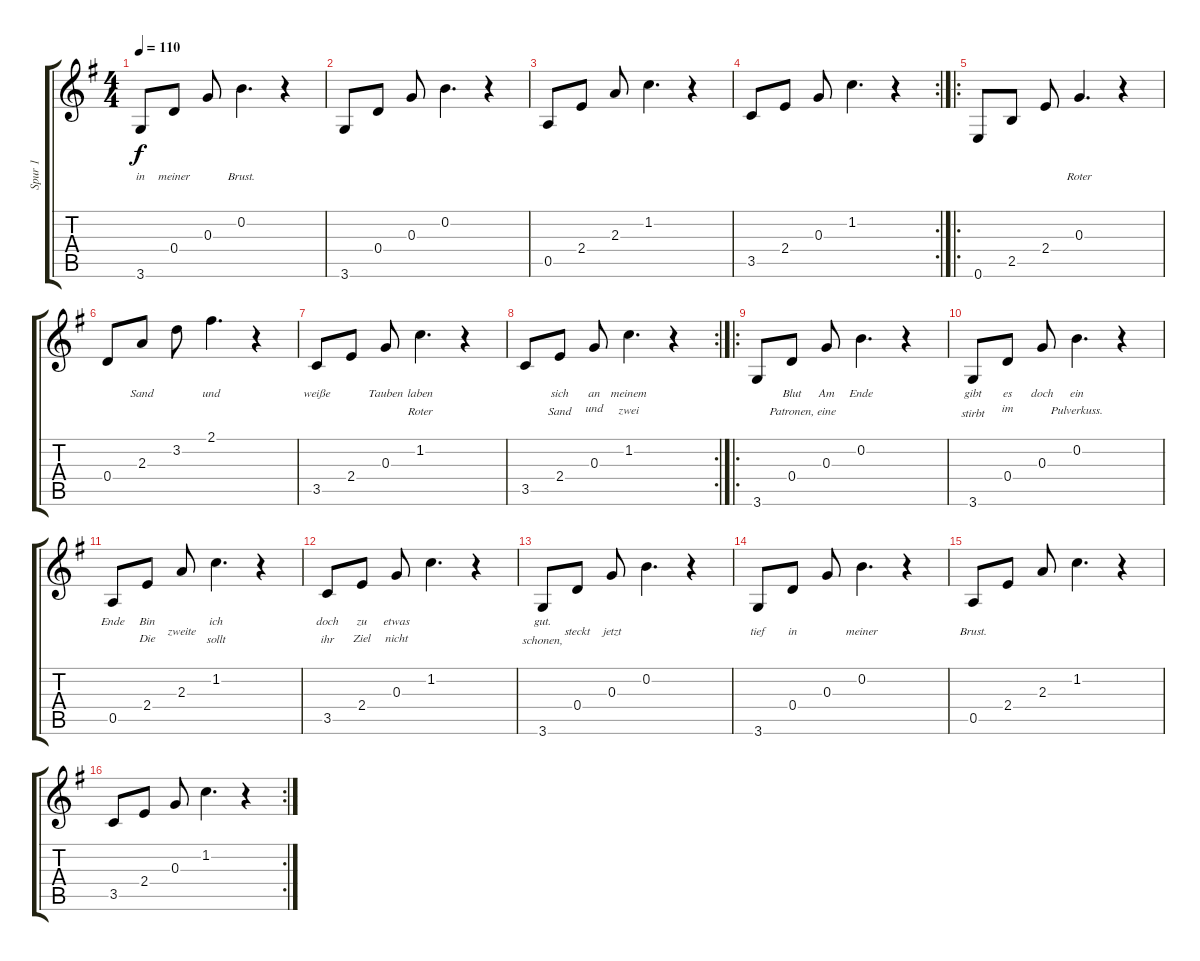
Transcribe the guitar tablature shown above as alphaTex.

\track ("Spur 1" "Spur 1") {instrument acousticguitarsteel}
\staff {score tabs}
\tuning (E4 B3 G3 D3 A2 E2) {hide}
\ts (4 4)
\tempo 110
\clef g2
\ks g
3.6.8{lyrics (0 "") lyrics (1 "in") lyrics (2 "") lyrics (3 "") lyrics (4 "") dy f} 0.4.8{lyrics (0 "") lyrics (1 "meiner") lyrics (2 "") lyrics (3 "") lyrics (4 "")} 0.3.8{lyrics (0 "") lyrics (1 "") lyrics (2 "") lyrics (3 "") lyrics (4 "")} 0.2.4{d lyrics (0 "") lyrics (1 "Brust.") lyrics (2 "") lyrics (3 "") lyrics (4 "")} r.4 |
3.6.8{lyrics (0 "") lyrics (1 "") lyrics (2 "") lyrics (3 "") lyrics (4 "")} 0.4.8{lyrics (0 "") lyrics (1 "") lyrics (2 "") lyrics (3 "") lyrics (4 "")} 0.3.8{lyrics (0 "") lyrics (1 "") lyrics (2 "") lyrics (3 "") lyrics (4 "")} 0.2.4{d lyrics (0 "") lyrics (1 "") lyrics (2 "") lyrics (3 "") lyrics (4 "")} r.4 |
0.5.8{lyrics (0 "") lyrics (1 "") lyrics (2 "") lyrics (3 "") lyrics (4 "")} 2.4.8{lyrics (0 "") lyrics (1 "") lyrics (2 "") lyrics (3 "") lyrics (4 "")} 2.3.8{lyrics (0 "") lyrics (1 "") lyrics (2 "") lyrics (3 "") lyrics (4 "")} 1.2.4{d lyrics (0 "") lyrics (1 "") lyrics (2 "") lyrics (3 "") lyrics (4 "")} r.4 |
\rc 2
3.5.8{lyrics (0 "") lyrics (1 "") lyrics (2 "") lyrics (3 "") lyrics (4 "")} 2.4.8{lyrics (0 "") lyrics (1 "") lyrics (2 "") lyrics (3 "") lyrics (4 "")} 0.3.8{lyrics (0 "") lyrics (1 "") lyrics (2 "") lyrics (3 "") lyrics (4 "")} 1.2.4{d lyrics (0 "") lyrics (1 "") lyrics (2 "") lyrics (3 "") lyrics (4 "")} r.4 |
\ro
0.6.8{lyrics (0 "") lyrics (1 "") lyrics (2 "") lyrics (3 "") lyrics (4 "")} 2.5.8{lyrics (0 "") lyrics (1 "") lyrics (2 "") lyrics (3 "") lyrics (4 "")} 2.4.8{lyrics (0 "") lyrics (1 "") lyrics (2 "") lyrics (3 "") lyrics (4 "")} 0.3.4{d lyrics (0 "") lyrics (1 "Roter") lyrics (2 "") lyrics (3 "") lyrics (4 "")} r.4 |
0.4.8{lyrics (0 "") lyrics (1 "") lyrics (2 "") lyrics (3 "") lyrics (4 "")} 2.3.8{lyrics (0 "") lyrics (1 "Sand") lyrics (2 "") lyrics (3 "") lyrics (4 "")} 3.2.8{lyrics (0 "") lyrics (1 "") lyrics (2 "") lyrics (3 "") lyrics (4 "")} 2.1.4{d lyrics (0 "") lyrics (1 "und") lyrics (2 "") lyrics (3 "") lyrics (4 "")} r.4 |
3.5.8{lyrics (0 "") lyrics (1 "weiße") lyrics (2 "") lyrics (3 "") lyrics (4 "")} 2.4.8{lyrics (0 "") lyrics (1 "") lyrics (2 "") lyrics (3 "") lyrics (4 "")} 0.3.8{lyrics (0 "") lyrics (1 "Tauben") lyrics (2 "") lyrics (3 "") lyrics (4 "")} 1.2.4{d lyrics (0 "") lyrics (1 "laben") lyrics (2 "") lyrics (3 "Roter") lyrics (4 "")} r.4 |
\rc 2
3.5.8{lyrics (0 "") lyrics (1 "") lyrics (2 "") lyrics (3 "") lyrics (4 "")} 2.4.8{lyrics (0 "") lyrics (1 "sich") lyrics (2 "") lyrics (3 "Sand") lyrics (4 "")} 0.3.8{lyrics (0 "") lyrics (1 "an") lyrics (2 "") lyrics (3 "und") lyrics (4 "")} 1.2.4{d lyrics (0 "") lyrics (1 "meinem") lyrics (2 "") lyrics (3 "zwei") lyrics (4 "")} r.4 |
\ro
3.6.8{lyrics (0 "") lyrics (1 "") lyrics (2 "") lyrics (3 "") lyrics (4 "")} 0.4.8{lyrics (0 "") lyrics (1 "Blut") lyrics (2 "") lyrics (3 "Patronen,") lyrics (4 "")} 0.3.8{lyrics (0 "") lyrics (1 "Am") lyrics (2 "") lyrics (3 "eine") lyrics (4 "")} 0.2.4{d lyrics (0 "") lyrics (1 "Ende") lyrics (2 "") lyrics (3 "") lyrics (4 "")} r.4 |
3.6.8{lyrics (0 "") lyrics (1 "gibt") lyrics (2 "") lyrics (3 "stirbt") lyrics (4 "")} 0.4.8{lyrics (0 "") lyrics (1 "es") lyrics (2 "") lyrics (3 "im") lyrics (4 "")} 0.3.8{lyrics (0 "") lyrics (1 "doch") lyrics (2 "") lyrics (3 "") lyrics (4 "")} 0.2.4{d lyrics (0 "") lyrics (1 "ein") lyrics (2 "") lyrics (3 "Pulverkuss.") lyrics (4 "")} r.4 |
0.5.8{lyrics (0 "") lyrics (1 "Ende") lyrics (2 "") lyrics (3 "") lyrics (4 "")} 2.4.8{lyrics (0 "") lyrics (1 "Bin") lyrics (2 "") lyrics (3 "Die") lyrics (4 "")} 2.3.8{lyrics (0 "") lyrics (1 "") lyrics (2 "") lyrics (3 "zweite") lyrics (4 "")} 1.2.4{d lyrics (0 "") lyrics (1 "ich") lyrics (2 "") lyrics (3 "sollt") lyrics (4 "")} r.4 |
3.5.8{lyrics (0 "") lyrics (1 "doch") lyrics (2 "") lyrics (3 "ihr") lyrics (4 "")} 2.4.8{lyrics (0 "") lyrics (1 "zu") lyrics (2 "") lyrics (3 "Ziel") lyrics (4 "")} 0.3.8{lyrics (0 "") lyrics (1 "etwas") lyrics (2 "") lyrics (3 "nicht") lyrics (4 "")} 1.2.4{d lyrics (0 "") lyrics (1 "") lyrics (2 "") lyrics (3 "") lyrics (4 "")} r.4 |
3.6.8{lyrics (0 "") lyrics (1 "gut.") lyrics (2 "") lyrics (3 "schonen,") lyrics (4 "")} 0.4.8{lyrics (0 "") lyrics (1 "") lyrics (2 "") lyrics (3 "steckt") lyrics (4 "")} 0.3.8{lyrics (0 "") lyrics (1 "") lyrics (2 "") lyrics (3 "jetzt") lyrics (4 "")} 0.2.4{d lyrics (0 "") lyrics (1 "") lyrics (2 "") lyrics (3 "") lyrics (4 "")} r.4 |
3.6.8{lyrics (0 "") lyrics (1 "") lyrics (2 "") lyrics (3 "tief") lyrics (4 "")} 0.4.8{lyrics (0 "") lyrics (1 "") lyrics (2 "") lyrics (3 "in") lyrics (4 "")} 0.3.8{lyrics (0 "") lyrics (1 "") lyrics (2 "") lyrics (3 "") lyrics (4 "")} 0.2.4{d lyrics (0 "") lyrics (1 "") lyrics (2 "") lyrics (3 "meiner") lyrics (4 "")} r.4 |
0.5.8{lyrics (0 "") lyrics (1 "") lyrics (2 "") lyrics (3 "Brust.") lyrics (4 "")} 2.4.8 2.3.8 1.2.4{d} r.4 |
\rc 2
3.5.8 2.4.8 0.3.8 1.2.4{d} r.4
